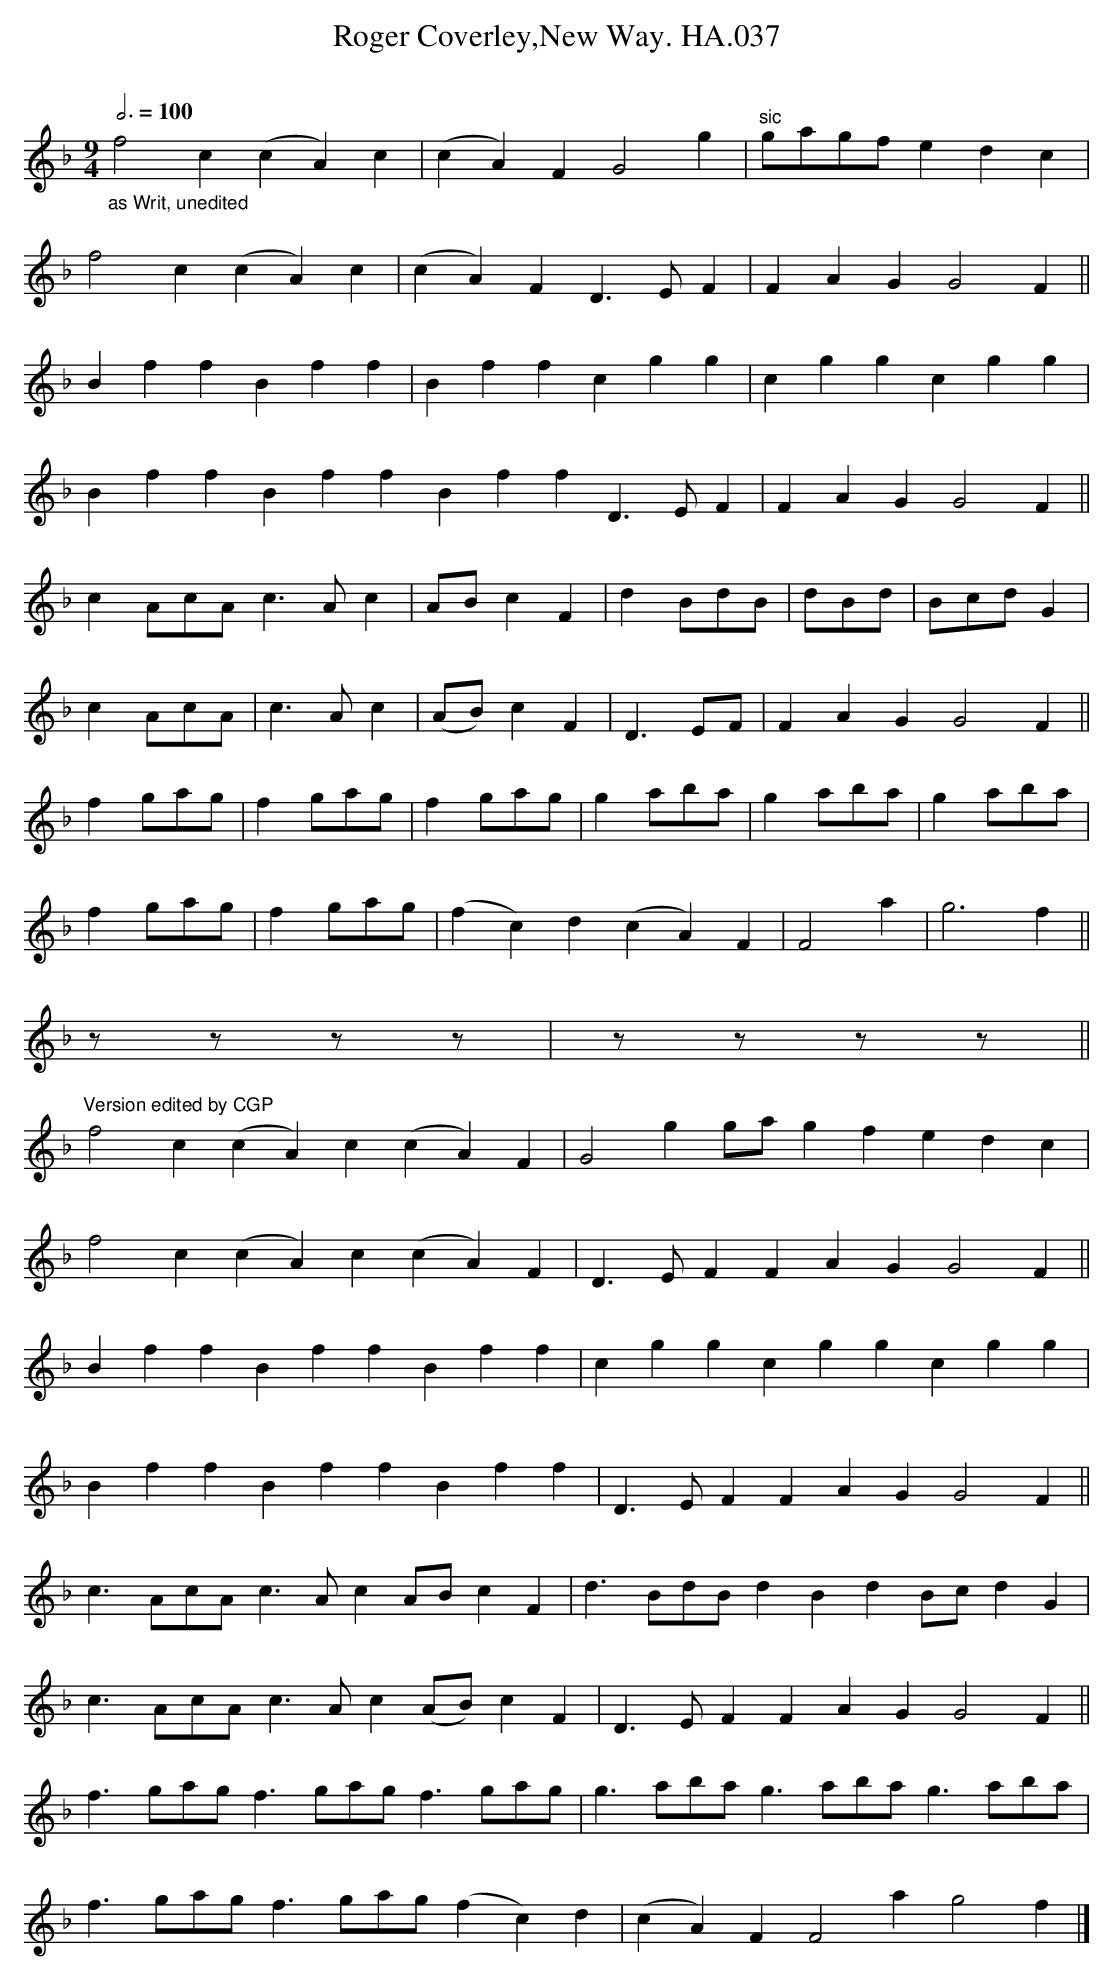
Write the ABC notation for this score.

X:1
T:Roger Coverley,New Way. HA.037
M:9/4
L:1/8
Q:3/4=100
O:
K:F
"_as Writ, unedited"f4c2 (c2A2)c2 |(c2A2) F2 G4g2| "sic"gagf e2d2c2|
f4c2 (c2A2)c2 |(c2A2)F2 D3EF2| F2A2G2 G4F2||
B2f2f2 B2f2f2 |B2f2f2 c2g2g2| c2g2g2 c2g2g2|
B2f2f2 B2f2f2 B2f2f2 D3EF2 |F2A2G2 G4F2||
c2 AcA c3Ac2 |AB c2F2|d2BdB| dBd|Bcd G2|
c2 AcA |c3Ac2|(AB) c2F2|D3EF|F2A2G2 G4F2||
f2 gag |f2 gag |f2 gag|g2aba| g2 aba|g2aba|
f2 gag|f2 gag|(f2c2)d2 (c2A2)F2|F4a2|g6f2||
zzzz|zzzz||
"^Version edited by CGP"\
f4c2 (c2A2)c2 (c2A2)F2|G4g2 gag2f2 e2d2c2|
f4c2 (c2A2)c2 (c2A2)F2|D3EF2 F2A2G2 G4F2||
B2f2f2 B2f2f2 B2f2f2|c2g2g2 c2g2g2 c2g2g2|
B2f2f2 B2f2f2 B2f2f2|D3EF2 F2A2G2 G4F2||
c3AcA c3Ac2 AB c2F2| d3BdB d2B2d2 Bcd2 G2|
c3AcA c3Ac2 (AB) c2F2|D3EF2 F2A2G2 G4F2||
f3 gag f3 gag f3 gag|g3aba g3 aba g3aba|
f3 gag f3 gag (f2c2)d2| (c2A2)F2 F4a2 g4f2|]
